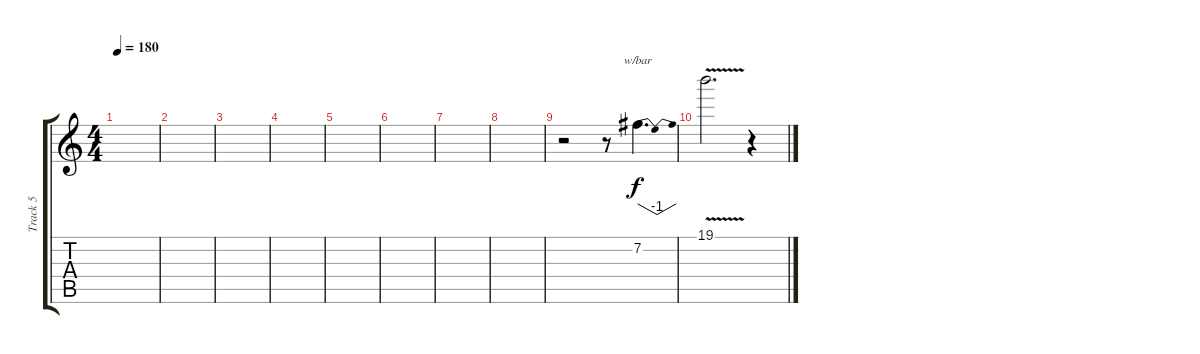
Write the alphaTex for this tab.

\track ("Track 5" "Track 5") {instrument overdrivenguitar}
\staff {score tabs}
\tuning (E4 B3 G3 D3 A2 E2) {hide}
\ts (4 4)
\tempo 180
\clef g2
\ks c
|
|
|
|
|
|
|
|
r.2 r.8 7.2.4{d tbe (dip default 0 0 30 -4 60 0)} |
19.1{v}.2{d} r.4
